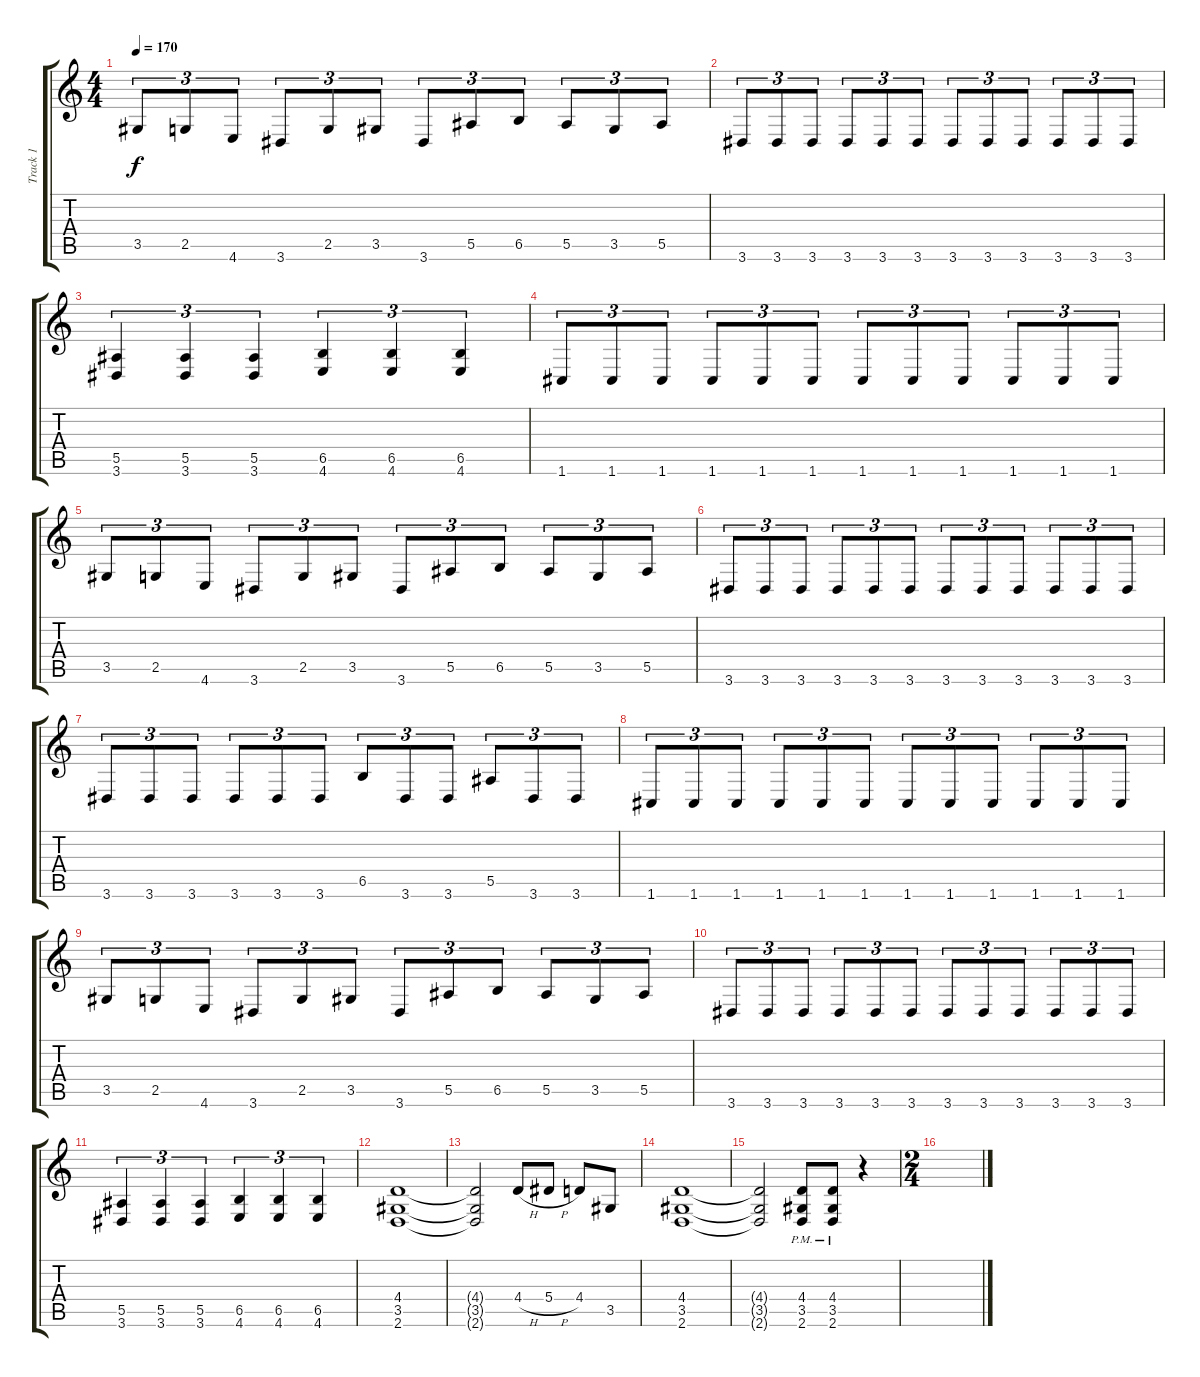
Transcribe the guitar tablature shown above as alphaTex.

\track ("Track 1" "Track 1") {instrument distortionguitar}
\staff {score tabs}
\tuning (C4 G3 Eb3 Bb2 F2 C2) {hide}
\ts (4 4)
\tempo 170
\clef g2
\ks c
3.5.8{tu (3 2) dy f} 2.5.8{tu (3 2)} 4.6.8{tu (3 2)} 3.6.8{tu (3 2)} 2.5.8{tu (3 2)} 3.5.8{tu (3 2)} 3.6.8{tu (3 2)} 5.5.8{tu (3 2)} 6.5.8{tu (3 2)} 5.5.8{tu (3 2)} 3.5.8{tu (3 2)} 5.5.8{tu (3 2)} |
3.6.8{tu (3 2)} 3.6.8{tu (3 2)} 3.6.8{tu (3 2)} 3.6.8{tu (3 2)} 3.6.8{tu (3 2)} 3.6.8{tu (3 2)} 3.6.8{tu (3 2)} 3.6.8{tu (3 2)} 3.6.8{tu (3 2)} 3.6.8{tu (3 2)} 3.6.8{tu (3 2)} 3.6.8{tu (3 2)} |
(5.5 3.6).4{tu (3 2)} (5.5 3.6).4{tu (3 2)} (5.5 3.6).4{tu (3 2)} (6.5 4.6).4{tu (3 2)} (6.5 4.6).4{tu (3 2)} (6.5 4.6).4{tu (3 2)} |
1.6.8{tu (3 2)} 1.6.8{tu (3 2)} 1.6.8{tu (3 2)} 1.6.8{tu (3 2)} 1.6.8{tu (3 2)} 1.6.8{tu (3 2)} 1.6.8{tu (3 2)} 1.6.8{tu (3 2)} 1.6.8{tu (3 2)} 1.6.8{tu (3 2)} 1.6.8{tu (3 2)} 1.6.8{tu (3 2)} |
3.5.8{tu (3 2)} 2.5.8{tu (3 2)} 4.6.8{tu (3 2)} 3.6.8{tu (3 2)} 2.5.8{tu (3 2)} 3.5.8{tu (3 2)} 3.6.8{tu (3 2)} 5.5.8{tu (3 2)} 6.5.8{tu (3 2)} 5.5.8{tu (3 2)} 3.5.8{tu (3 2)} 5.5.8{tu (3 2)} |
3.6.8{tu (3 2)} 3.6.8{tu (3 2)} 3.6.8{tu (3 2)} 3.6.8{tu (3 2)} 3.6.8{tu (3 2)} 3.6.8{tu (3 2)} 3.6.8{tu (3 2)} 3.6.8{tu (3 2)} 3.6.8{tu (3 2)} 3.6.8{tu (3 2)} 3.6.8{tu (3 2)} 3.6.8{tu (3 2)} |
3.6.8{tu (3 2)} 3.6.8{tu (3 2)} 3.6.8{tu (3 2)} 3.6.8{tu (3 2)} 3.6.8{tu (3 2)} 3.6.8{tu (3 2)} 6.5.8{tu (3 2)} 3.6.8{tu (3 2)} 3.6.8{tu (3 2)} 5.5.8{tu (3 2)} 3.6.8{tu (3 2)} 3.6.8{tu (3 2)} |
1.6.8{tu (3 2)} 1.6.8{tu (3 2)} 1.6.8{tu (3 2)} 1.6.8{tu (3 2)} 1.6.8{tu (3 2)} 1.6.8{tu (3 2)} 1.6.8{tu (3 2)} 1.6.8{tu (3 2)} 1.6.8{tu (3 2)} 1.6.8{tu (3 2)} 1.6.8{tu (3 2)} 1.6.8{tu (3 2)} |
3.5.8{tu (3 2)} 2.5.8{tu (3 2)} 4.6.8{tu (3 2)} 3.6.8{tu (3 2)} 2.5.8{tu (3 2)} 3.5.8{tu (3 2)} 3.6.8{tu (3 2)} 5.5.8{tu (3 2)} 6.5.8{tu (3 2)} 5.5.8{tu (3 2)} 3.5.8{tu (3 2)} 5.5.8{tu (3 2)} |
3.6.8{tu (3 2)} 3.6.8{tu (3 2)} 3.6.8{tu (3 2)} 3.6.8{tu (3 2)} 3.6.8{tu (3 2)} 3.6.8{tu (3 2)} 3.6.8{tu (3 2)} 3.6.8{tu (3 2)} 3.6.8{tu (3 2)} 3.6.8{tu (3 2)} 3.6.8{tu (3 2)} 3.6.8{tu (3 2)} |
(5.5 3.6).4{tu (3 2)} (5.5 3.6).4{tu (3 2)} (5.5 3.6).4{tu (3 2)} (6.5 4.6).4{tu (3 2)} (6.5 4.6).4{tu (3 2)} (6.5 4.6).4{tu (3 2)} |
(4.4 3.5 2.6).1 |
(4.4{t} 3.5{t} 2.6{t}).2 4.4{h}.8 5.4{h}.8 4.4.8 3.5.8 |
(4.4 3.5 2.6).1 |
(4.4{t} 3.5{t} 2.6{t}).2 (4.4{pm} 3.5{pm} 2.6{pm}).8 (4.4{pm} 3.5{pm} 2.6{pm}).8 r.4 |
\ts (2 4)
